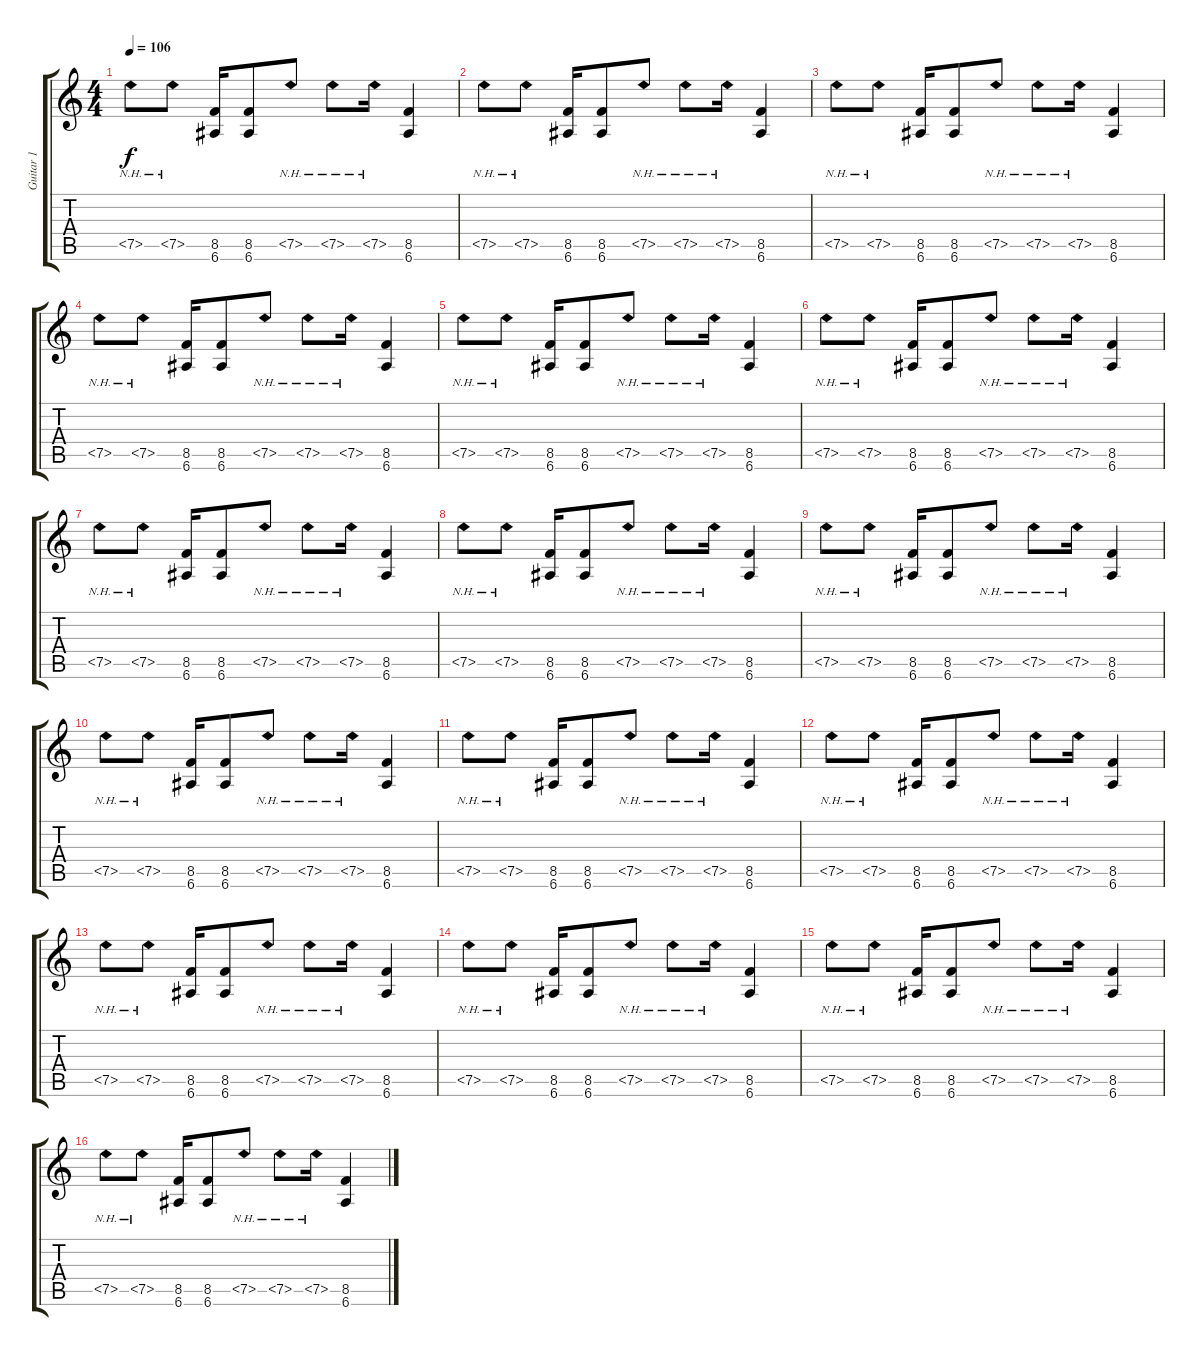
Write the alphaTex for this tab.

\track ("Guitar 1" "Guitar 1") {instrument distortionguitar}
\staff {score tabs}
\tuning (E4 B3 G3 D3 A2 E2) {hide}
\ts (4 4)
\tempo 106
\clef g2
\ks c
7.5{nh}.8{dy f instrument distortionguitar} 7.5{nh}.8 (8.5 6.6).16 (8.5 6.6).8 7.5{nh}.8 7.5{nh}.8 7.5{nh}.16 (8.5 6.6).4 |
7.5{nh}.8 7.5{nh}.8 (8.5 6.6).16 (8.5 6.6).8 7.5{nh}.8 7.5{nh}.8 7.5{nh}.16 (8.5 6.6).4 |
7.5{nh}.8 7.5{nh}.8 (8.5 6.6).16 (8.5 6.6).8 7.5{nh}.8 7.5{nh}.8 7.5{nh}.16 (8.5 6.6).4 |
7.5{nh}.8 7.5{nh}.8 (8.5 6.6).16 (8.5 6.6).8 7.5{nh}.8 7.5{nh}.8 7.5{nh}.16 (8.5 6.6).4 |
7.5{nh}.8 7.5{nh}.8 (8.5 6.6).16 (8.5 6.6).8 7.5{nh}.8 7.5{nh}.8 7.5{nh}.16 (8.5 6.6).4 |
7.5{nh}.8 7.5{nh}.8 (8.5 6.6).16 (8.5 6.6).8 7.5{nh}.8 7.5{nh}.8 7.5{nh}.16 (8.5 6.6).4 |
7.5{nh}.8 7.5{nh}.8 (8.5 6.6).16 (8.5 6.6).8 7.5{nh}.8 7.5{nh}.8 7.5{nh}.16 (8.5 6.6).4 |
7.5{nh}.8 7.5{nh}.8 (8.5 6.6).16 (8.5 6.6).8 7.5{nh}.8 7.5{nh}.8 7.5{nh}.16 (8.5 6.6).4 |
7.5{nh}.8 7.5{nh}.8 (8.5 6.6).16 (8.5 6.6).8 7.5{nh}.8 7.5{nh}.8 7.5{nh}.16 (8.5 6.6).4 |
7.5{nh}.8 7.5{nh}.8 (8.5 6.6).16 (8.5 6.6).8 7.5{nh}.8 7.5{nh}.8 7.5{nh}.16 (8.5 6.6).4 |
7.5{nh}.8 7.5{nh}.8 (8.5 6.6).16 (8.5 6.6).8 7.5{nh}.8 7.5{nh}.8 7.5{nh}.16 (8.5 6.6).4 |
7.5{nh}.8 7.5{nh}.8 (8.5 6.6).16 (8.5 6.6).8 7.5{nh}.8 7.5{nh}.8 7.5{nh}.16 (8.5 6.6).4 |
7.5{nh}.8 7.5{nh}.8 (8.5 6.6).16 (8.5 6.6).8 7.5{nh}.8 7.5{nh}.8 7.5{nh}.16 (8.5 6.6).4 |
7.5{nh}.8 7.5{nh}.8 (8.5 6.6).16 (8.5 6.6).8 7.5{nh}.8 7.5{nh}.8 7.5{nh}.16 (8.5 6.6).4 |
7.5{nh}.8 7.5{nh}.8 (8.5 6.6).16 (8.5 6.6).8 7.5{nh}.8 7.5{nh}.8 7.5{nh}.16 (8.5 6.6).4 |
7.5{nh}.8 7.5{nh}.8 (8.5 6.6).16 (8.5 6.6).8 7.5{nh}.8 7.5{nh}.8 7.5{nh}.16 (8.5 6.6).4
